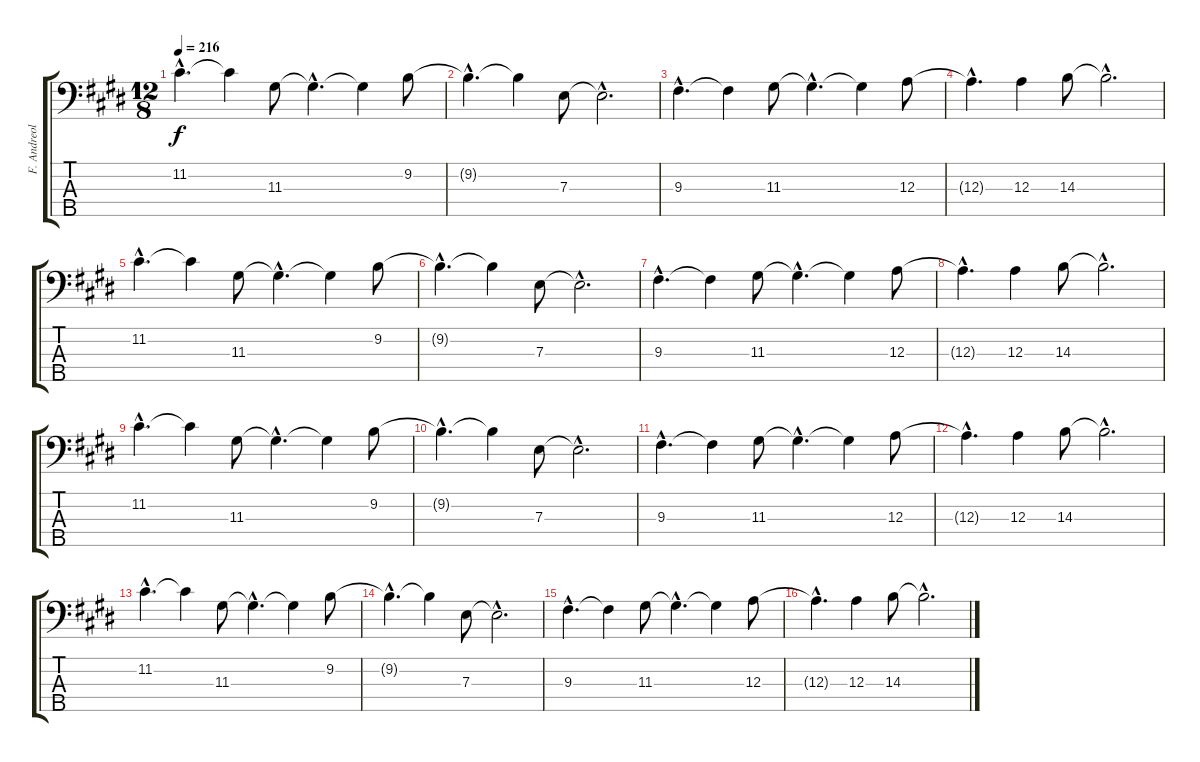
\track ("F. Andreoli" "F. Andreol") {instrument electricbassfinger}
\staff {score tabs}
\tuning (G2 D2 A1 E1 B0) {hide}
\ts (12 8)
\tempo 216
\clef f4
\ks e
11.2{hac}.4{d dy f} 11.2{t}.4 11.3.8 11.3{hac t}.4{d} 11.3{t}.4 9.2.8 |
9.2{hac t}.4{d} 9.2{t}.4 7.3.8 7.3{hac t}.2{d} |
9.3{hac}.4{d} 9.3{t}.4 11.3.8 11.3{hac t}.4{d} 11.3{t}.4 12.3.8 |
12.3{hac t}.4{d} 12.3.4 14.3.8 14.3{hac t}.2{d} |
11.2{hac}.4{d} 11.2{t}.4 11.3.8 11.3{hac t}.4{d} 11.3{t}.4 9.2.8 |
9.2{hac t}.4{d} 9.2{t}.4 7.3.8 7.3{hac t}.2{d} |
9.3{hac}.4{d} 9.3{t}.4 11.3.8 11.3{hac t}.4{d} 11.3{t}.4 12.3.8 |
12.3{hac t}.4{d} 12.3.4 14.3.8 14.3{hac t}.2{d} |
11.2{hac}.4{d} 11.2{t}.4 11.3.8 11.3{hac t}.4{d} 11.3{t}.4 9.2.8 |
9.2{hac t}.4{d} 9.2{t}.4 7.3.8 7.3{hac t}.2{d} |
9.3{hac}.4{d} 9.3{t}.4 11.3.8 11.3{hac t}.4{d} 11.3{t}.4 12.3.8 |
12.3{hac t}.4{d} 12.3.4 14.3.8 14.3{hac t}.2{d} |
11.2{hac}.4{d} 11.2{t}.4 11.3.8 11.3{hac t}.4{d} 11.3{t}.4 9.2.8 |
9.2{hac t}.4{d} 9.2{t}.4 7.3.8 7.3{hac t}.2{d} |
9.3{hac}.4{d} 9.3{t}.4 11.3.8 11.3{hac t}.4{d} 11.3{t}.4 12.3.8 |
12.3{hac t}.4{d} 12.3.4 14.3.8 14.3{hac t}.2{d}
